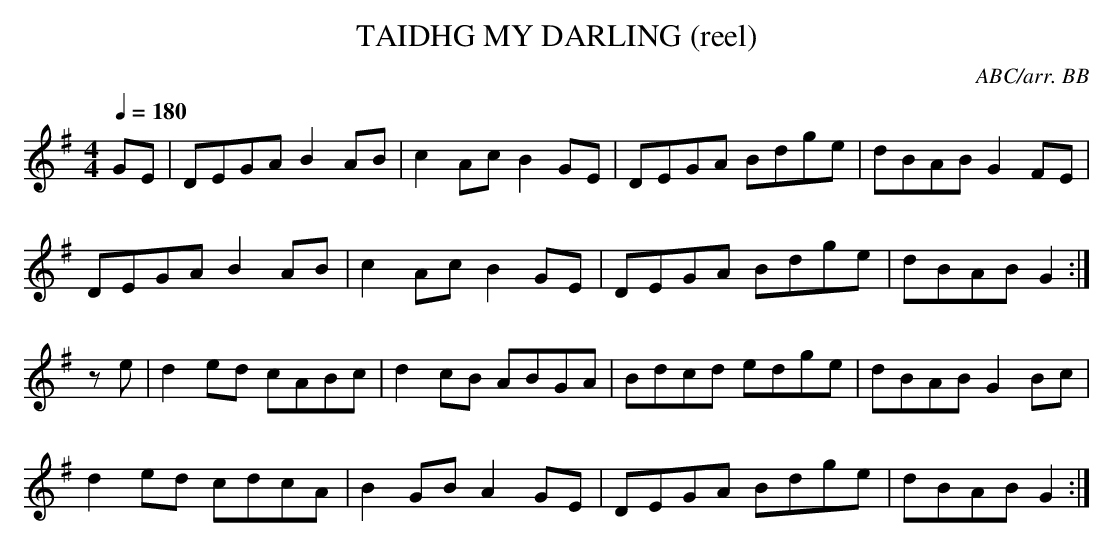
X:1
T:TAIDHG MY DARLING (reel)
C:ABC/arr. BB
Q:1/4=180
L:1/8
M:4/4
K:G
GE|DEGA B2AB|c2 Ac B2 GE|DEGA Bdge|dBAB G2FE|
DEGA B2 AB|c2 Ac B2 GE|DEGA Bdge|dBAB G2:|
ze|d2ed cABc|d2cB ABGA|Bdcd edge|dBAB G2Bc|
d2ed cdcA|B2GB A2 GE|DEGA Bdge|dBAB G2 :|
